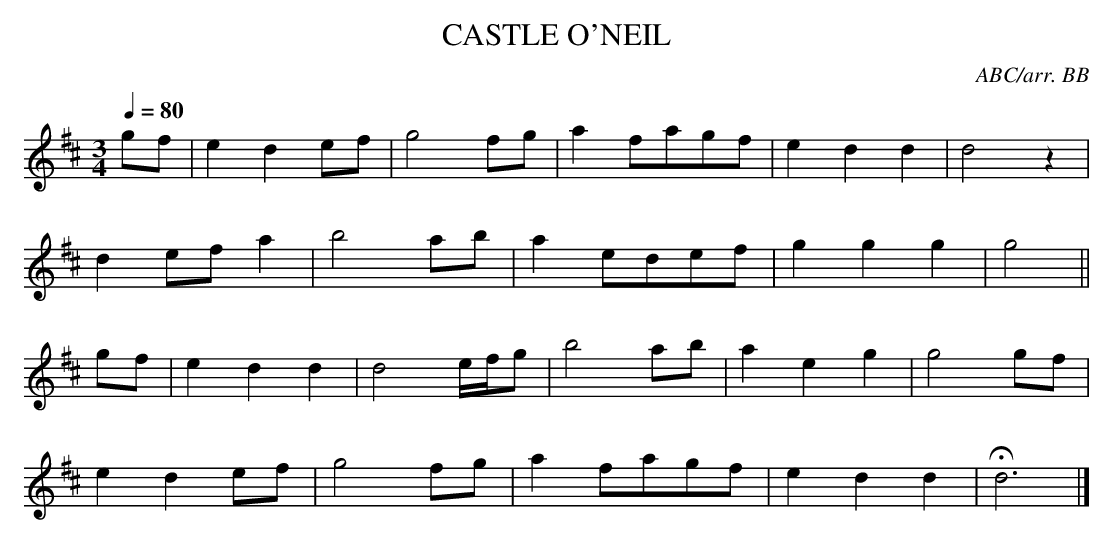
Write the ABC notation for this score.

X:1
T:CASTLE O'NEIL
C:ABC/arr. BB
Q:1/4=80
L:1/8
M:3/4
K:D
gf|e2d2 ef|g4 fg|a2 fagf|e2d2d2|d4 z2|
d2ef a2|b4 ab|a2 edef|g2g2g2| g4 ||
gf|e2d2d2|d4 e/f/g|b4 ab|a2 e2 g2|g4 gf|
e2 d2 ef|g4 fg|a2 fagf|e2 d2 d2|Hd6 |]
